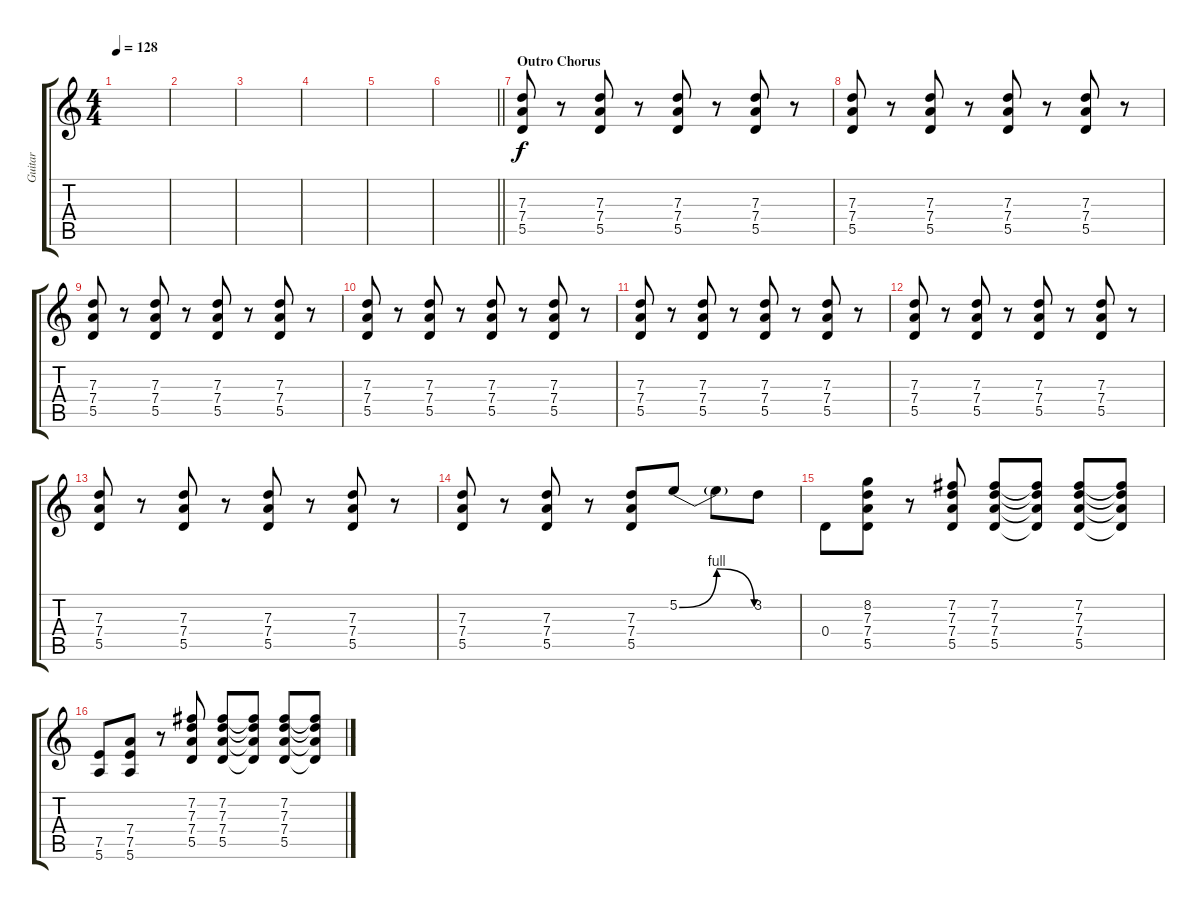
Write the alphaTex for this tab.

\track ("Guitar" "Guitar") {instrument overdrivenguitar}
\staff {score tabs}
\tuning (E4 B3 G3 D3 A2 E2) {hide}
\ts (4 4)
\tempo 128
\clef g2
\ks c
|
|
|
|
|
\barLineRight lightlight
|
\section ("" "Outro Chorus")
(7.3 7.4 5.5).8 r.8 (7.3 7.4 5.5).8 r.8 (7.3 7.4 5.5).8 r.8 (7.3 7.4 5.5).8 r.8 |
(7.3 7.4 5.5).8 r.8 (7.3 7.4 5.5).8 r.8 (7.3 7.4 5.5).8 r.8 (7.3 7.4 5.5).8 r.8 |
(7.3 7.4 5.5).8 r.8 (7.3 7.4 5.5).8 r.8 (7.3 7.4 5.5).8 r.8 (7.3 7.4 5.5).8 r.8 |
(7.3 7.4 5.5).8 r.8 (7.3 7.4 5.5).8 r.8 (7.3 7.4 5.5).8 r.8 (7.3 7.4 5.5).8 r.8 |
(7.3 7.4 5.5).8 r.8 (7.3 7.4 5.5).8 r.8 (7.3 7.4 5.5).8 r.8 (7.3 7.4 5.5).8 r.8 |
(7.3 7.4 5.5).8 r.8 (7.3 7.4 5.5).8 r.8 (7.3 7.4 5.5).8 r.8 (7.3 7.4 5.5).8 r.8 |
(7.3 7.4 5.5).8 r.8 (7.3 7.4 5.5).8 r.8 (7.3 7.4 5.5).8 r.8 (7.3 7.4 5.5).8 r.8 |
(7.3 7.4 5.5).8 r.8 (7.3 7.4 5.5).8 r.8 (7.3 7.4 5.5).8 5.2{be (bendrelease 0 0 15 4 15 4 60 0)}.8 5.2{t}.8 3.2.8 |
0.4.8 (8.2 7.3 7.4 5.5).8 r.8 (7.2 7.3 7.4 5.5).8 (7.2 7.3 7.4 5.5).8 (7.2{t} 7.3{t} 7.4{t} 5.5{t}).8 (7.2 7.3 7.4 5.5).8 (7.2{t} 7.3{t} 7.4{t} 5.5{t}).8 |
(7.5 5.6).8 (7.4 7.5 5.6).8 r.8 (7.2 7.3 7.4 5.5).8 (7.2 7.3 7.4 5.5).8 (7.2{t} 7.3{t} 7.4{t} 5.5{t}).8 (7.2 7.3 7.4 5.5).8 (7.2{t} 7.3{t} 7.4{t} 5.5{t}).8
